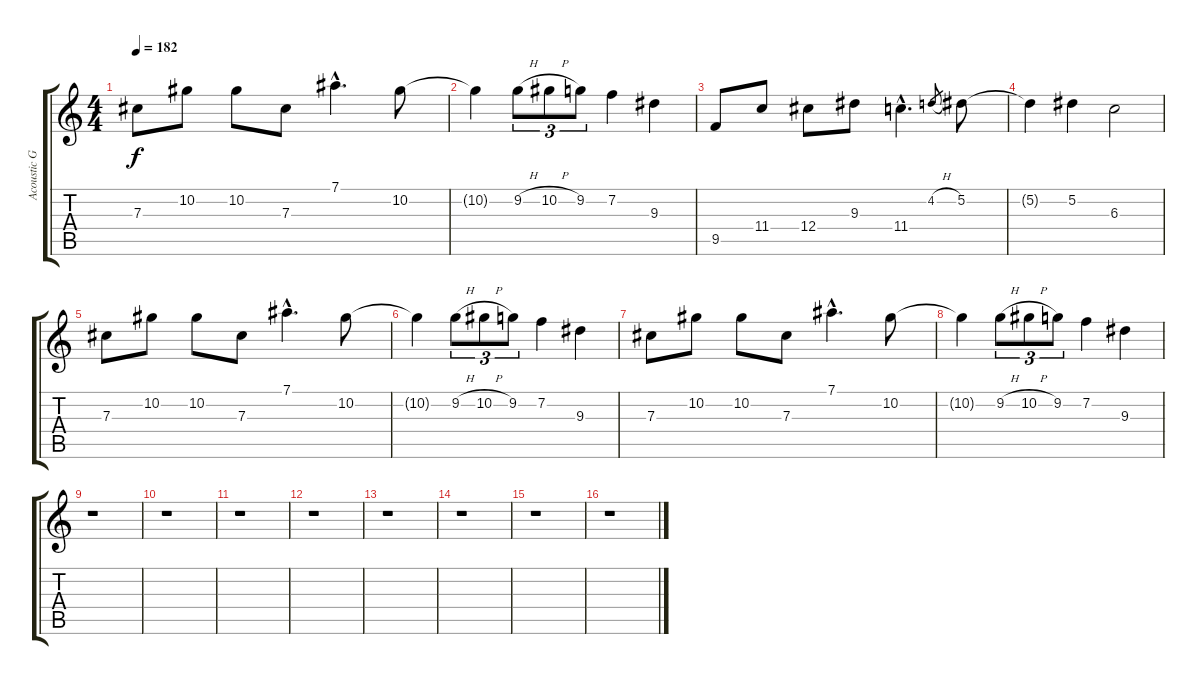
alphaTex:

\track ("Acoustic Guitar" "Acoustic G") {instrument acousticguitarsteel}
\staff {score tabs}
\tuning (Eb4 Bb3 Gb3 Db3 Ab2 Eb2) {hide}
\ts (4 4)
\tempo 182
\clef g2
\ks c
7.3.8{dy f} 10.2.8 10.2.8 7.3.8 7.1{hac}.4{d} 10.2.8 |
10.2{t}.4 9.2{h}.8{tu (3 2)} 10.2{h}.8{tu (3 2)} 9.2.8{tu (3 2)} 7.2.4 9.3.4 |
9.5.8 11.4.8 12.4.8 9.3.8 11.4{hac}.4{d} 4.2{h}.8{gr} 5.2.8 |
5.2{t}.4 5.2.4 6.3.2 |
7.3.8 10.2.8 10.2.8 7.3.8 7.1{hac}.4{d} 10.2.8 |
10.2{t}.4 9.2{h}.8{tu (3 2)} 10.2{h}.8{tu (3 2)} 9.2.8{tu (3 2)} 7.2.4 9.3.4 |
7.3.8 10.2.8 10.2.8 7.3.8 7.1{hac}.4{d} 10.2.8 |
10.2{t}.4 9.2{h}.8{tu (3 2)} 10.2{h}.8{tu (3 2)} 9.2.8{tu (3 2)} 7.2.4 9.3.4 |
r.1 |
r.1 |
r.1 |
r.1 |
r.1 |
r.1 |
r.1 |
r.1
